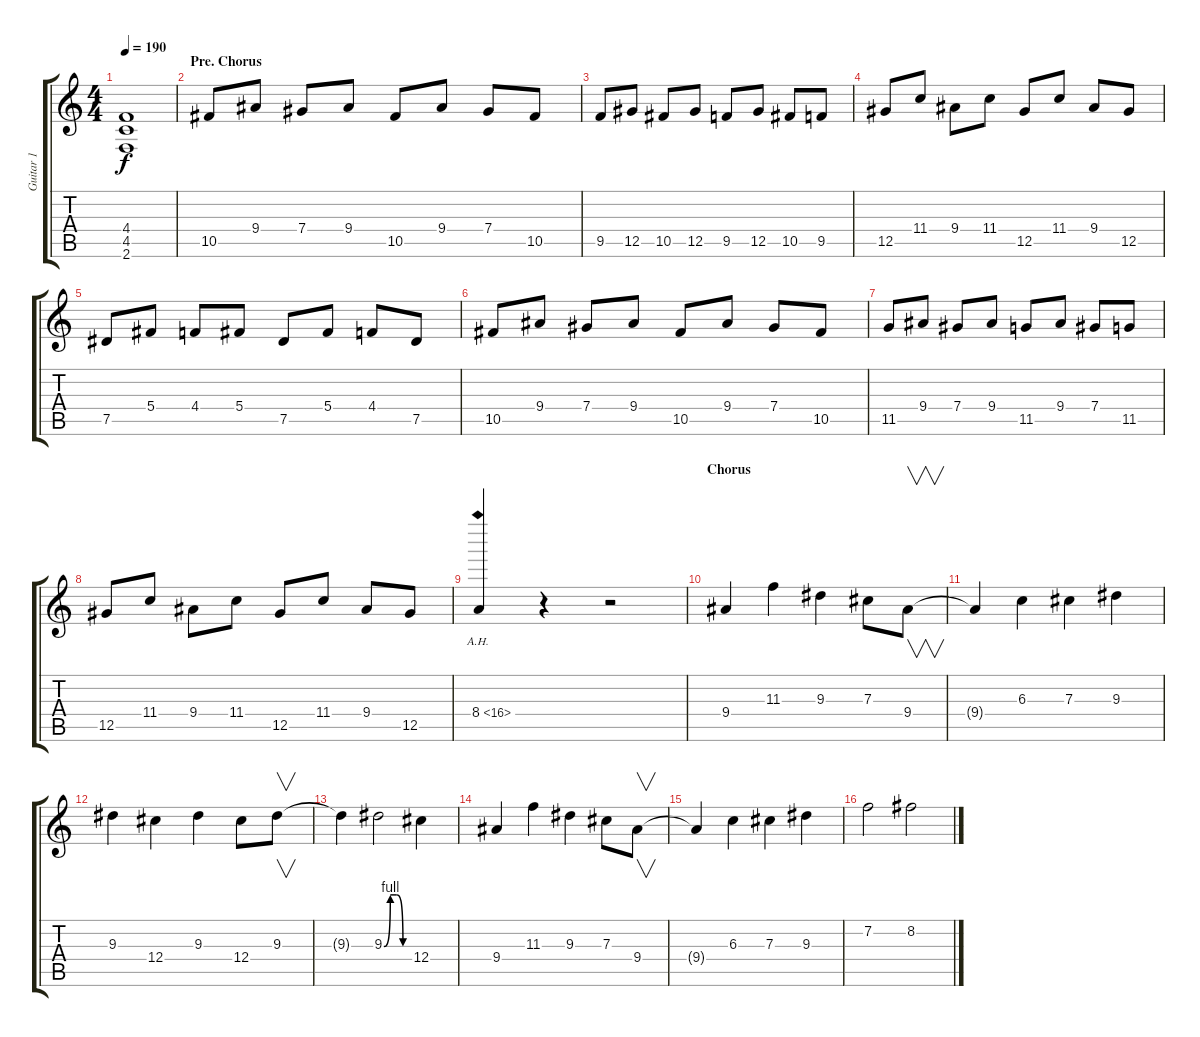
\track ("Guitar 1" "Guitar 1") {instrument distortionguitar}
\staff {score tabs}
\tuning (Eb4 Bb3 Gb3 Db3 Ab2 Eb2) {hide}
\ts (4 4)
\tempo 190
\clef g2
\ks c
(4.4 4.5 2.6).1{dy f} |
\section ("" "Pre. Chorus")
10.5.8 9.4.8 7.4.8 9.4.8 10.5.8 9.4.8 7.4.8 10.5.8 |
9.5.8 12.5.8 10.5.8 12.5.8 9.5.8 12.5.8 10.5.8 9.5.8 |
12.5.8 11.4.8 9.4.8 11.4.8 12.5.8 11.4.8 9.4.8 12.5.8 |
7.5.8 5.4.8 4.4.8 5.4.8 7.5.8 5.4.8 4.4.8 7.5.8 |
10.5.8 9.4.8 7.4.8 9.4.8 10.5.8 9.4.8 7.4.8 10.5.8 |
11.5.8 9.4.8 7.4.8 9.4.8 11.5.8 9.4.8 7.4.8 11.5.8 |
12.5.8 11.4.8 9.4.8 11.4.8 12.5.8 11.4.8 9.4.8 12.5.8 |
8.4{ah 8}.4 r.4 r.2 |
\section ("" "Chorus")
9.4.4 11.3.4 9.3.4 7.3.8 9.4.8{v} |
9.4{t}.4 6.3.4 7.3.4 9.3.4 |
9.3.4 12.4.4 9.3.4 12.4.8 9.3.8{v} |
9.3{t}.4 9.3{be (custom 0 0 15 4 30 4 45 0 60 0)}.2 12.4.4 |
9.4.4 11.3.4 9.3.4 7.3.8 9.4.8{v} |
9.4{t}.4 6.3.4 7.3.4 9.3.4 |
7.2.2 8.2.2
